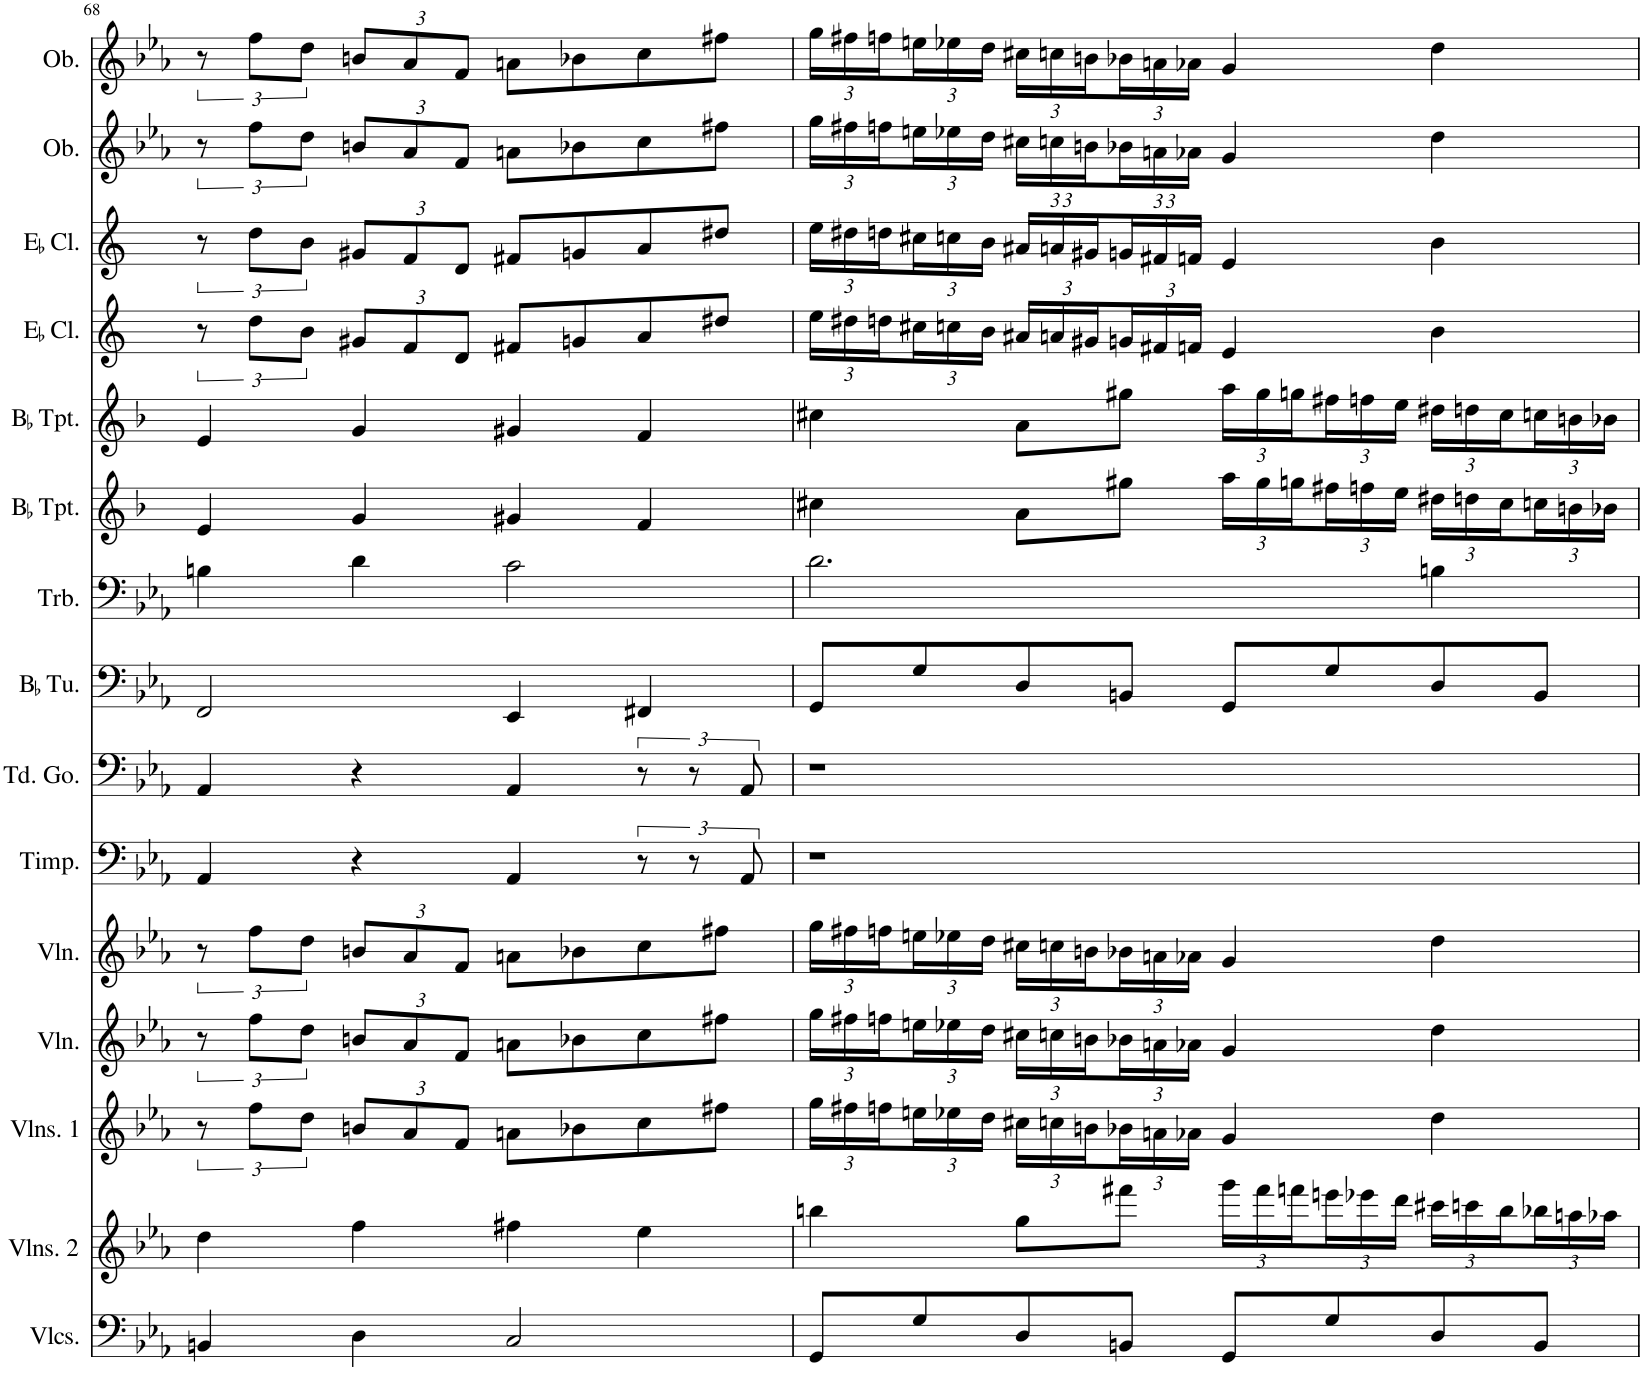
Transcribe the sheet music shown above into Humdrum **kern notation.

**kern	**kern	**kern	**kern	**kern	**kern	**kern	**kern	**kern	**kern	**kern	**kern	**kern	**kern	**kern
*part15	*part14	*part13	*part12	*part11	*part10	*part9	*part8	*part7	*part6	*part5	*part4	*part3	*part2	*part1
*staff15	*staff14	*staff13	*staff12	*staff11	*staff10	*staff9	*staff8	*staff7	*staff6	*staff5	*staff4	*staff3	*staff2	*staff1
*I"Violoncellos	*I"Violins 2	*I"Violins 1	*I"Violin	*I"Violin	*I"Timpani	*I"Tuned Gongs	*I"BaccidentalFlat Tuba	*I"Trombone	*I"BaccidentalFlat Trumpet	*I"BaccidentalFlat Trumpet	*I"EaccidentalFlat Clarinet	*I"EaccidentalFlat Clarinet	*I"Oboe	*I"Oboe
*I'Vlcs.	*I'Vlns. 2	*I'Vlns. 1	*I'Vln.	*I'Vln.	*I'Timp.	*I'Td. Go.	*I'BaccidentalFlat Tu.	*I'Trb.	*I'BaccidentalFlat Tpt.	*I'BaccidentalFlat Tpt.	*I'EaccidentalFlat Cl.	*I'EaccidentalFlat Cl.	*I'Ob.	*I'Ob.
!!LO:PB:g=z
*clefF4	*clefG2	*clefG2	*clefG2	*clefG2	*clefF4	*clefF4	*clefF4	*clefF4	*clefG2	*clefG2	*clefG2	*clefG2	*clefG2	*clefG2
*	*	*	*	*	*	*	*	*	*Trd1c2	*Trd1c2	*Trd-2c-3	*Trd-2c-3	*	*
*k[b-e-a-]	*k[b-e-a-]	*k[b-e-a-]	*k[b-e-a-]	*k[b-e-a-]	*k[b-e-a-]	*k[b-e-a-]	*k[b-e-a-]	*k[b-e-a-]	*k[b-]	*k[b-]	*k[]	*k[]	*k[b-e-a-]	*k[b-e-a-]
*M4/4	*M4/4	*M4/4	*M4/4	*M4/4	*M4/4	*M4/4	*M4/4	*M4/4	*M4/4	*M4/4	*M4/4	*M4/4	*M4/4	*M4/4
=68	=68	=68	=68	=68	=68	=68	=68	=68	=68	=68	=68	=68	=68	=68
4BBn/	4dd\	12r	12r	12r	4AA-/	4AA-/	2FF/	4Bn\	4e/	4e/	12r	12r	12r	12r
.	.	12ff\L	12ff\L	12ff\L	.	.	.	.	.	.	12dd\L	12dd\L	12ff\L	12ff\L
.	.	12dd\J	12dd\J	12dd\J	.	.	.	.	.	.	12b\J	12b\J	12dd\J	12dd\J
*	*	*Xbrackettup	*Xbrackettup	*Xbrackettup	*	*	*	*	*	*	*Xbrackettup	*Xbrackettup	*Xbrackettup	*Xbrackettup
4D\	4ff\	12bn/L	12bn/L	12bn/L	4r	4r	.	4d\	4g/	4g/	12g#X/L	12g#X/L	12bn/L	12bn/L
.	.	12a-/	12a-/	12a-/	.	.	.	.	.	.	12f/	12f/	12a-/	12a-/
.	.	12f/J	12f/J	12f/J	.	.	.	.	.	.	12d/J	12d/J	12f/J	12f/J
2C/	4ff#X\	8an\L	8an\L	8an\L	4AA-/	4AA-/	4EE-/	2c\	4g#X/	4g#X/	8f#X/L	8f#X/L	8an\L	8an\L
.	.	8b-X\	8b-X\	8b-X\	.	.	.	.	.	.	8gn/	8gn/	8b-X\	8b-X\
.	4ee-\	8cc\	8cc\	8cc\	12r	12r	4FF#X/	.	4f/	4f/	8a/	8a/	8cc\	8cc\
.	.	.	.	.	12r	12r	.	.	.	.	.	.	.	.
.	.	8ff#X\J	8ff#X\J	8ff#X\J	.	.	.	.	.	.	8dd#X/J	8dd#X/J	8ff#X\J	8ff#X\J
.	.	.	.	.	12AA-/	12AA-/	.	.	.	.	.	.	.	.
=69	=69	=69	=69	=69	=69	=69	=69	=69	=69	=69	=69	=69	=69	=69
8GG/L	4bbn\	24gg\LL	24gg\LL	24gg\LL	1r	1r	8GG/L	2.d\	4cc#X\	4cc#X\	24ee\LL	24ee\LL	24gg\LL	24gg\LL
.	.	24ff#X\	24ff#X\	24ff#X\	.	.	.	.	.	.	24dd#X\	24dd#X\	24ff#X\	24ff#X\
.	.	24ffn\	24ffn\	24ffn\	.	.	.	.	.	.	24ddn\	24ddn\	24ffn\	24ffn\
8G/	.	24een\	24een\	24een\	.	.	8G/	.	.	.	24cc#X\	24cc#X\	24een\	24een\
.	.	24ee-X\	24ee-X\	24ee-X\	.	.	.	.	.	.	24ccn\	24ccn\	24ee-X\	24ee-X\
.	.	24dd\JJ	24dd\JJ	24dd\JJ	.	.	.	.	.	.	24b\JJ	24b\JJ	24dd\JJ	24dd\JJ
8D/	8gg\L	24cc#X\LL	24cc#X\LL	24cc#X\LL	.	.	8D/	.	8a\L	8a\L	24a#X/LL	24a#X/LL	24cc#X\LL	24cc#X\LL
.	.	24ccn\	24ccn\	24ccn\	.	.	.	.	.	.	24an/	24an/	24ccn\	24ccn\
.	.	24bn\	24bn\	24bn\	.	.	.	.	.	.	24g#X/	24g#X/	24bn\	24bn\
8BBn/J	8fff#X\J	24b-X\	24b-X\	24b-X\	.	.	8BBn/J	.	8gg#X\J	8gg#X\J	24gn/	24gn/	24b-X\	24b-X\
.	.	24an\	24an\	24an\	.	.	.	.	.	.	24f#X/	24f#X/	24an\	24an\
.	.	24a-X\JJ	24a-X\JJ	24a-X\JJ	.	.	.	.	.	.	24fn/JJ	24fn/JJ	24a-X\JJ	24a-X\JJ
*	*Xbrackettup	*	*	*	*	*	*	*	*Xbrackettup	*Xbrackettup	*	*	*	*
8GG/L	24ggg\LL	4g/	4g/	4g/	.	.	8GG/L	.	24aa\LL	24aa\LL	4e/	4e/	4g/	4g/
.	24fff#\	.	.	.	.	.	.	.	24gg#\	24gg#\	.	.	.	.
.	24fffn\	.	.	.	.	.	.	.	24ggn\	24ggn\	.	.	.	.
8G/	24eeen\	.	.	.	.	.	8G/	.	24ff#X\	24ff#X\	.	.	.	.
.	24eee-X\	.	.	.	.	.	.	.	24ffn\	24ffn\	.	.	.	.
.	24ddd\JJ	.	.	.	.	.	.	.	24ee\JJ	24ee\JJ	.	.	.	.
8D/	24ccc#X\LL	4dd\	4dd\	4dd\	.	.	8D/	4Bn\	24dd#X\LL	24dd#X\LL	4b\	4b\	4dd\	4dd\
.	24cccn\	.	.	.	.	.	.	.	24ddn\	24ddn\	.	.	.	.
.	24bb\	.	.	.	.	.	.	.	24cc#\	24cc#\	.	.	.	.
8BB/J	24bb-X\	.	.	.	.	.	8BB/J	.	24ccn\	24ccn\	.	.	.	.
.	24aan\	.	.	.	.	.	.	.	24bn\	24bn\	.	.	.	.
.	24aa-X\JJ	.	.	.	.	.	.	.	24b-X\JJ	24b-X\JJ	.	.	.	.
=	=	=	=	=	=	=	=	=	=	=	=	=	=	=
*-	*-	*-	*-	*-	*-	*-	*-	*-	*-	*-	*-	*-	*-	*-
